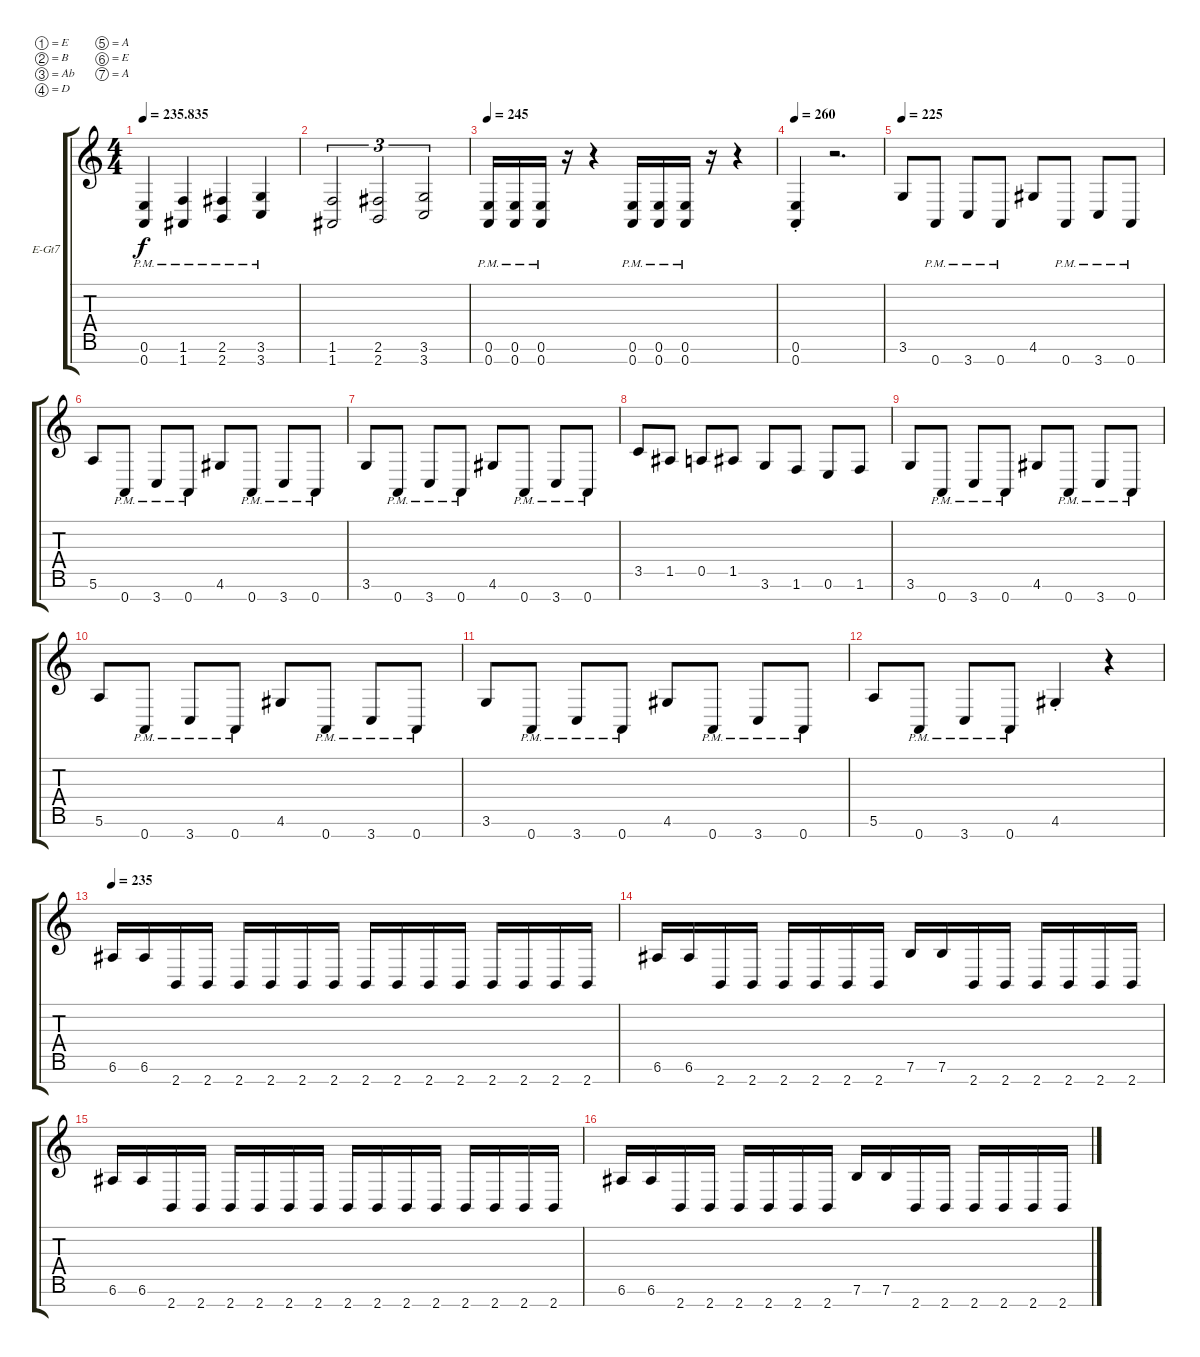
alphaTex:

\bracketExtendMode groupsimilarinstruments
\firstSystemTrackNameOrientation horizontal
\otherSystemsTrackNameOrientation horizontal
\track ("Rhythm" "E-Gt7") {instrument overdrivenguitar}
\staff {score tabs}
\tuning (E4 B3 Ab3 D3 A2 E2 A1)
\ts (4 4)
\tempo
235.835
\accidentals auto
\clef g2
\ottava regular
\simile none
\ks c
(0.6{pm} 0.7{pm}).4{dy f} (1.6{pm} 1.7{pm}).4 (2.6{pm} 2.7{pm}).4 (3.6{pm} 3.7{pm}).4 |
(1.6 1.7).2{tu (3 2)} (2.6 2.7).2{tu (3 2)} (3.6 3.7).2{tu (3 2)} |
\tempo 245
(0.6{pm} 0.7{pm}).16 (0.6{pm} 0.7{pm}).16 (0.6{pm} 0.7{pm}).16 r.16 r.4 (0.6{pm} 0.7{pm}).16 (0.6{pm} 0.7{pm}).16 (0.6{pm} 0.7{pm}).16 r.16 r.4 |
\tempo 260
(0.6{st} 0.7{st}).4 r.2{d} |
\tempo 225
3.6.8 0.7{pm}.8 3.7{pm}.8 0.7{pm}.8 4.6.8 0.7{pm}.8 3.7{pm}.8 0.7{pm}.8 |
5.6.8 0.7{pm}.8 3.7{pm}.8 0.7{pm}.8 4.6.8 0.7{pm}.8 3.7{pm}.8 0.7{pm}.8 |
3.6.8 0.7{pm}.8 3.7{pm}.8 0.7{pm}.8 4.6.8 0.7{pm}.8 3.7{pm}.8 0.7{pm}.8 |
3.5.8 1.5.8 0.5.8 1.5.8 3.6.8 1.6.8 0.6.8 1.6.8 |
3.6.8 0.7{pm}.8 3.7{pm}.8 0.7{pm}.8 4.6.8 0.7{pm}.8 3.7{pm}.8 0.7{pm}.8 |
5.6.8 0.7{pm}.8 3.7{pm}.8 0.7{pm}.8 4.6.8 0.7{pm}.8 3.7{pm}.8 0.7{pm}.8 |
3.6.8 0.7{pm}.8 3.7{pm}.8 0.7{pm}.8 4.6.8 0.7{pm}.8 3.7{pm}.8 0.7{pm}.8 |
5.6.8 0.7{pm}.8 3.7{pm}.8 0.7{pm}.8 4.6{st}.4 r.4 |
\tempo 235
6.6.16 6.6.16 2.7.16 2.7.16 2.7.16 2.7.16 2.7.16 2.7.16 2.7.16 2.7.16 2.7.16 2.7.16 2.7.16 2.7.16 2.7.16 2.7.16 |
6.6.16 6.6.16 2.7.16 2.7.16 2.7.16 2.7.16 2.7.16 2.7.16 7.6.16 7.6.16 2.7.16 2.7.16 2.7.16 2.7.16 2.7.16 2.7.16 |
6.6.16 6.6.16 2.7.16 2.7.16 2.7.16 2.7.16 2.7.16 2.7.16 2.7.16 2.7.16 2.7.16 2.7.16 2.7.16 2.7.16 2.7.16 2.7.16 |
6.6.16 6.6.16 2.7.16 2.7.16 2.7.16 2.7.16 2.7.16 2.7.16 7.6.16 7.6.16 2.7.16 2.7.16 2.7.16 2.7.16 2.7.16 2.7.16
